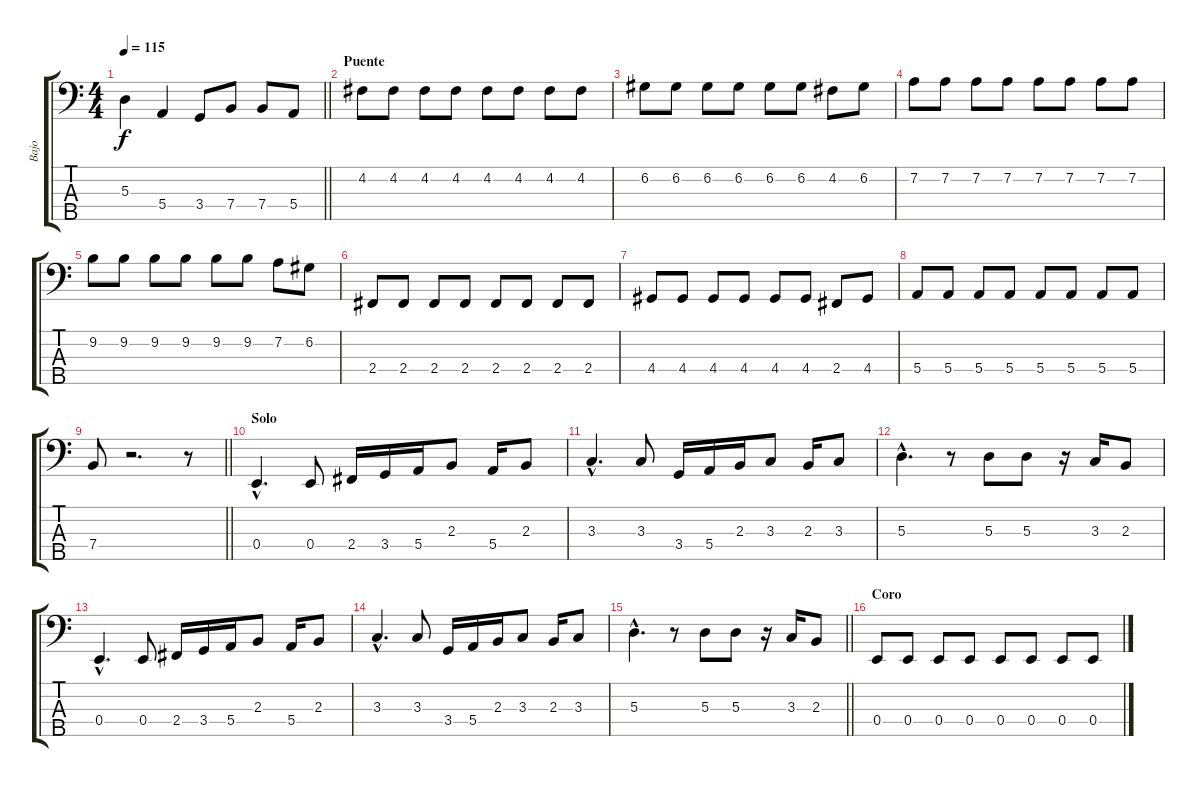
\track ("Bajo" "Bajo") {instrument electricbassfinger}
\staff {score tabs}
\tuning (G2 D2 A1 E1 B0) {hide}
\ts (4 4)
\tempo 115
\clef f4
\barLineRight lightlight
\ks c
5.3.4{dy f} 5.4.4 3.4.8 7.4.8 7.4.8 5.4.8 |
\section ("" "Puente")
4.2.8 4.2.8 4.2.8 4.2.8 4.2.8 4.2.8 4.2.8 4.2.8 |
6.2.8 6.2.8 6.2.8 6.2.8 6.2.8 6.2.8 4.2.8 6.2.8 |
7.2.8 7.2.8 7.2.8 7.2.8 7.2.8 7.2.8 7.2.8 7.2.8 |
9.2.8 9.2.8 9.2.8 9.2.8 9.2.8 9.2.8 7.2.8 6.2.8 |
2.4.8 2.4.8 2.4.8 2.4.8 2.4.8 2.4.8 2.4.8 2.4.8 |
4.4.8 4.4.8 4.4.8 4.4.8 4.4.8 4.4.8 2.4.8 4.4.8 |
5.4.8 5.4.8 5.4.8 5.4.8 5.4.8 5.4.8 5.4.8 5.4.8 |
\barLineRight lightlight
7.4.8 r.2{d} r.8 |
\section ("" "Solo")
0.4{hac}.4{d} 0.4.8 2.4.16 3.4.16 5.4.16 2.3.8 5.4.16 2.3.8 |
3.3{hac}.4{d} 3.3.8 3.4.16 5.4.16 2.3.16 3.3.8 2.3.16 3.3.8 |
5.3{hac}.4{d} r.8 5.3.8 5.3.8 r.16 3.3.16 2.3.8 |
0.4{hac}.4{d} 0.4.8 2.4.16 3.4.16 5.4.16 2.3.8 5.4.16 2.3.8 |
3.3{hac}.4{d} 3.3.8 3.4.16 5.4.16 2.3.16 3.3.8 2.3.16 3.3.8 |
\barLineRight lightlight
5.3{hac}.4{d} r.8 5.3.8 5.3.8 r.16 3.3.16 2.3.8 |
\section ("" "Coro")
0.4.8 0.4.8 0.4.8 0.4.8 0.4.8 0.4.8 0.4.8 0.4.8
